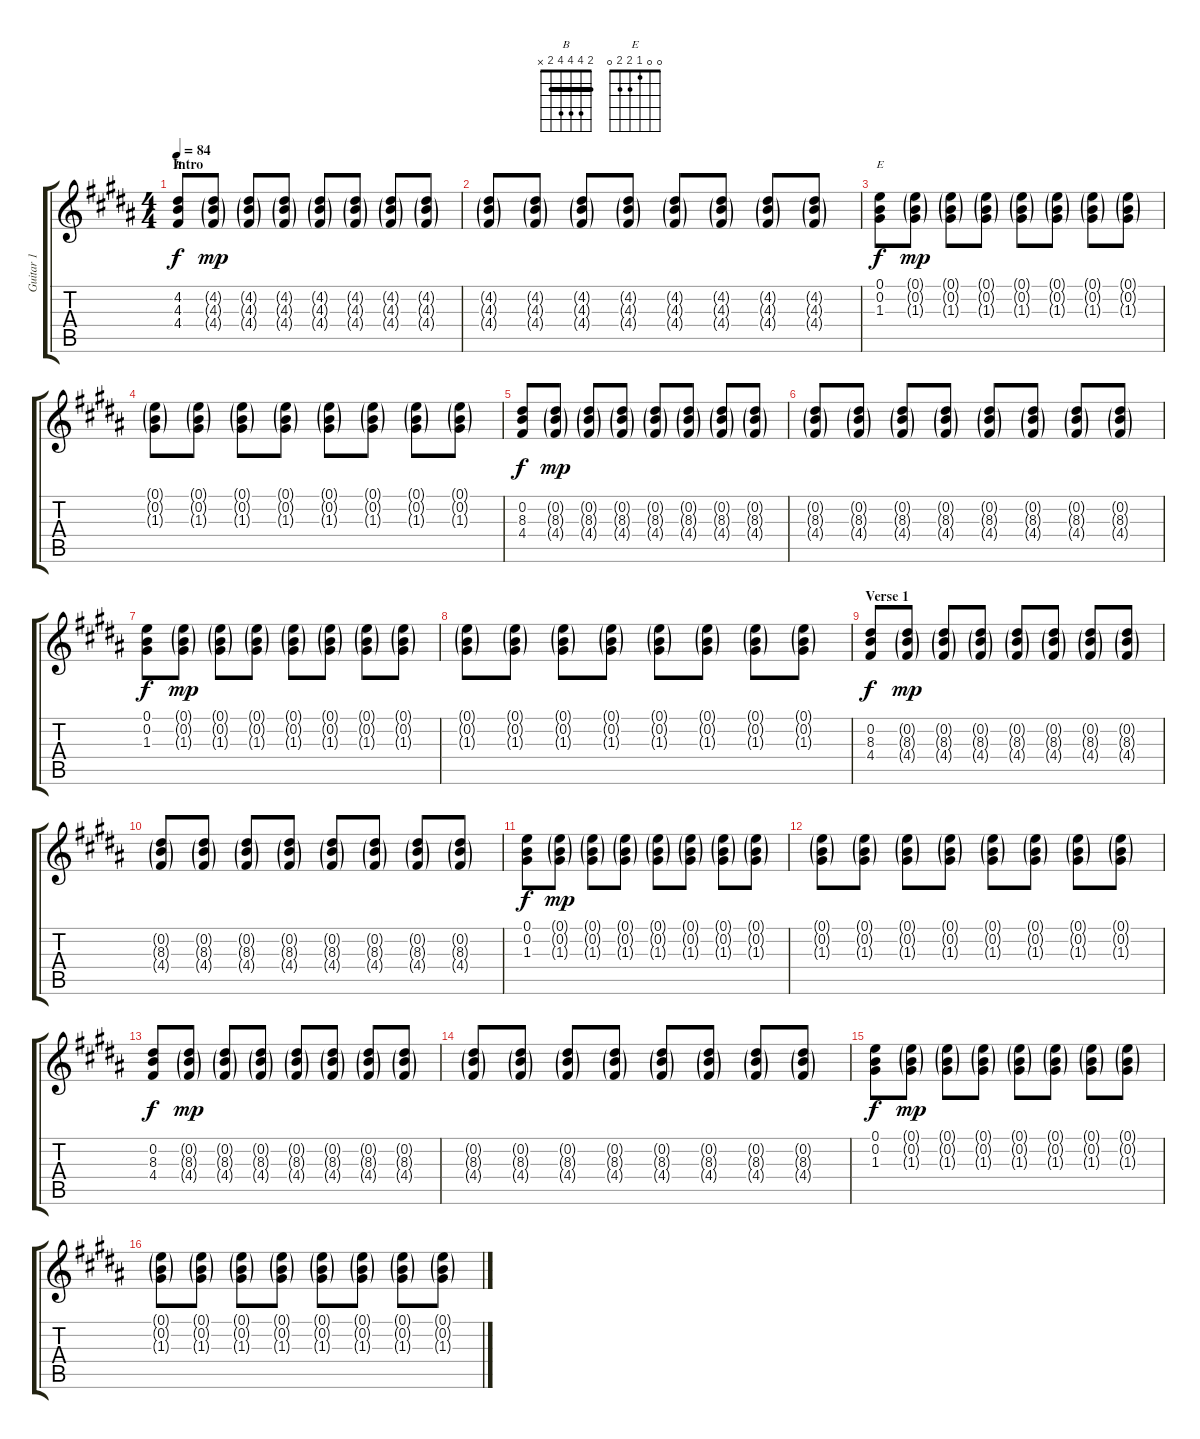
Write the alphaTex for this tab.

\track ("Guitar 1" "Guitar 1") {instrument electricguitarjazz}
\staff {score tabs}
\tuning (E4 B3 G3 D3 A2 E2) {hide}
\chord ("B" 2 4 4 4 2 x) {barre 2}
\chord ("E" 0 0 1 2 2 0)
\ts (4 4)
\section ("" "Intro")
\tempo 84
\clef g2
\ks b
(4.2 4.3 4.4).8{ch "B" dy f instrument electricguitarjazz} (4.2{g} 4.3{g} 4.4{g}).8{dy mp} (4.2{g} 4.3{g} 4.4{g}).8 (4.2{g} 4.3{g} 4.4{g}).8 (4.2{g} 4.3{g} 4.4{g}).8 (4.2{g} 4.3{g} 4.4{g}).8 (4.2{g} 4.3{g} 4.4{g}).8 (4.2{g} 4.3{g} 4.4{g}).8 |
(4.2{g} 4.3{g} 4.4{g}).8 (4.2{g} 4.3{g} 4.4{g}).8 (4.2{g} 4.3{g} 4.4{g}).8 (4.2{g} 4.3{g} 4.4{g}).8 (4.2{g} 4.3{g} 4.4{g}).8 (4.2{g} 4.3{g} 4.4{g}).8 (4.2{g} 4.3{g} 4.4{g}).8 (4.2{g} 4.3{g} 4.4{g}).8 |
(0.1 0.2 1.3).8{ch "E" dy f} (0.1{g} 0.2{g} 1.3{g}).8{dy mp} (0.1{g} 0.2{g} 1.3{g}).8 (0.1{g} 0.2{g} 1.3{g}).8 (0.1{g} 0.2{g} 1.3{g}).8 (0.1{g} 0.2{g} 1.3{g}).8 (0.1{g} 0.2{g} 1.3{g}).8 (0.1{g} 0.2{g} 1.3{g}).8 |
(0.1{g} 0.2{g} 1.3{g}).8 (0.1{g} 0.2{g} 1.3{g}).8 (0.1{g} 0.2{g} 1.3{g}).8 (0.1{g} 0.2{g} 1.3{g}).8 (0.1{g} 0.2{g} 1.3{g}).8 (0.1{g} 0.2{g} 1.3{g}).8 (0.1{g} 0.2{g} 1.3{g}).8 (0.1{g} 0.2{g} 1.3{g}).8 |
(0.2 8.3 4.4).8{dy f} (0.2{g} 8.3{g} 4.4{g}).8{dy mp} (0.2{g} 8.3{g} 4.4{g}).8 (0.2{g} 8.3{g} 4.4{g}).8 (0.2{g} 8.3{g} 4.4{g}).8 (0.2{g} 8.3{g} 4.4{g}).8 (0.2{g} 8.3{g} 4.4{g}).8 (0.2{g} 8.3{g} 4.4{g}).8 |
(0.2{g} 8.3{g} 4.4{g}).8 (0.2{g} 8.3{g} 4.4{g}).8 (0.2{g} 8.3{g} 4.4{g}).8 (0.2{g} 8.3{g} 4.4{g}).8 (0.2{g} 8.3{g} 4.4{g}).8 (0.2{g} 8.3{g} 4.4{g}).8 (0.2{g} 8.3{g} 4.4{g}).8 (0.2{g} 8.3{g} 4.4{g}).8 |
(0.1 0.2 1.3).8{dy f} (0.1{g} 0.2{g} 1.3{g}).8{dy mp} (0.1{g} 0.2{g} 1.3{g}).8 (0.1{g} 0.2{g} 1.3{g}).8 (0.1{g} 0.2{g} 1.3{g}).8 (0.1{g} 0.2{g} 1.3{g}).8 (0.1{g} 0.2{g} 1.3{g}).8 (0.1{g} 0.2{g} 1.3{g}).8 |
(0.1{g} 0.2{g} 1.3{g}).8 (0.1{g} 0.2{g} 1.3{g}).8 (0.1{g} 0.2{g} 1.3{g}).8 (0.1{g} 0.2{g} 1.3{g}).8 (0.1{g} 0.2{g} 1.3{g}).8 (0.1{g} 0.2{g} 1.3{g}).8 (0.1{g} 0.2{g} 1.3{g}).8 (0.1{g} 0.2{g} 1.3{g}).8 |
\section ("" "Verse 1")
(0.2 8.3 4.4).8{dy f} (0.2{g} 8.3{g} 4.4{g}).8{dy mp} (0.2{g} 8.3{g} 4.4{g}).8 (0.2{g} 8.3{g} 4.4{g}).8 (0.2{g} 8.3{g} 4.4{g}).8 (0.2{g} 8.3{g} 4.4{g}).8 (0.2{g} 8.3{g} 4.4{g}).8 (0.2{g} 8.3{g} 4.4{g}).8 |
(0.2{g} 8.3{g} 4.4{g}).8 (0.2{g} 8.3{g} 4.4{g}).8 (0.2{g} 8.3{g} 4.4{g}).8 (0.2{g} 8.3{g} 4.4{g}).8 (0.2{g} 8.3{g} 4.4{g}).8 (0.2{g} 8.3{g} 4.4{g}).8 (0.2{g} 8.3{g} 4.4{g}).8 (0.2{g} 8.3{g} 4.4{g}).8 |
(0.1 0.2 1.3).8{dy f} (0.1{g} 0.2{g} 1.3{g}).8{dy mp} (0.1{g} 0.2{g} 1.3{g}).8 (0.1{g} 0.2{g} 1.3{g}).8 (0.1{g} 0.2{g} 1.3{g}).8 (0.1{g} 0.2{g} 1.3{g}).8 (0.1{g} 0.2{g} 1.3{g}).8 (0.1{g} 0.2{g} 1.3{g}).8 |
(0.1{g} 0.2{g} 1.3{g}).8 (0.1{g} 0.2{g} 1.3{g}).8 (0.1{g} 0.2{g} 1.3{g}).8 (0.1{g} 0.2{g} 1.3{g}).8 (0.1{g} 0.2{g} 1.3{g}).8 (0.1{g} 0.2{g} 1.3{g}).8 (0.1{g} 0.2{g} 1.3{g}).8 (0.1{g} 0.2{g} 1.3{g}).8 |
(0.2 8.3 4.4).8{dy f} (0.2{g} 8.3{g} 4.4{g}).8{dy mp} (0.2{g} 8.3{g} 4.4{g}).8 (0.2{g} 8.3{g} 4.4{g}).8 (0.2{g} 8.3{g} 4.4{g}).8 (0.2{g} 8.3{g} 4.4{g}).8 (0.2{g} 8.3{g} 4.4{g}).8 (0.2{g} 8.3{g} 4.4{g}).8 |
(0.2{g} 8.3{g} 4.4{g}).8 (0.2{g} 8.3{g} 4.4{g}).8 (0.2{g} 8.3{g} 4.4{g}).8 (0.2{g} 8.3{g} 4.4{g}).8 (0.2{g} 8.3{g} 4.4{g}).8 (0.2{g} 8.3{g} 4.4{g}).8 (0.2{g} 8.3{g} 4.4{g}).8 (0.2{g} 8.3{g} 4.4{g}).8 |
(0.1 0.2 1.3).8{dy f} (0.1{g} 0.2{g} 1.3{g}).8{dy mp} (0.1{g} 0.2{g} 1.3{g}).8 (0.1{g} 0.2{g} 1.3{g}).8 (0.1{g} 0.2{g} 1.3{g}).8 (0.1{g} 0.2{g} 1.3{g}).8 (0.1{g} 0.2{g} 1.3{g}).8 (0.1{g} 0.2{g} 1.3{g}).8 |
(0.1{g} 0.2{g} 1.3{g}).8 (0.1{g} 0.2{g} 1.3{g}).8 (0.1{g} 0.2{g} 1.3{g}).8 (0.1{g} 0.2{g} 1.3{g}).8 (0.1{g} 0.2{g} 1.3{g}).8 (0.1{g} 0.2{g} 1.3{g}).8 (0.1{g} 0.2{g} 1.3{g}).8 (0.1{g} 0.2{g} 1.3{g}).8
